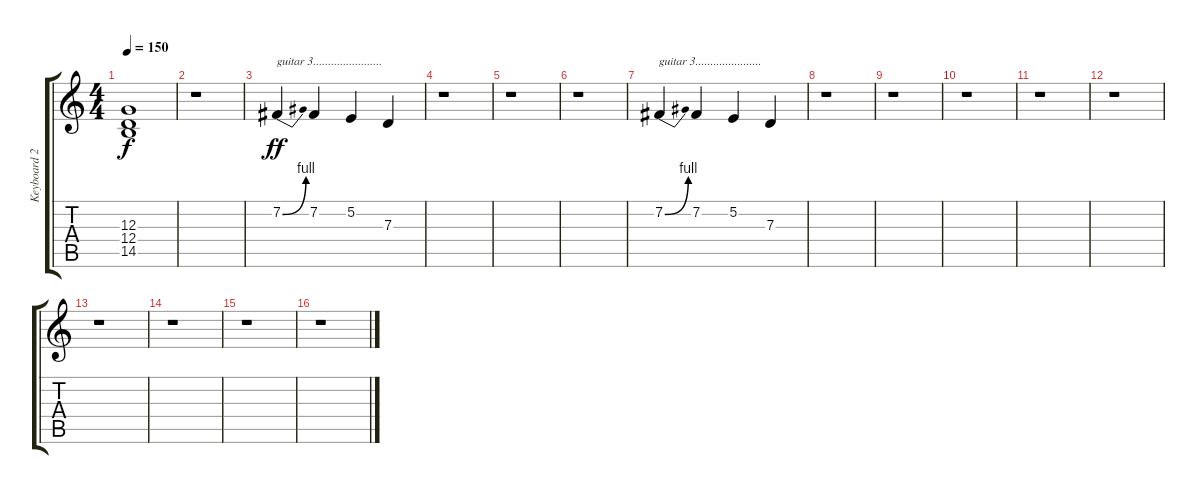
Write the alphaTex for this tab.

\track ("Keyboard 2 & guitar 3" "Keyboard 2") {instrument brasssection}
\staff {score tabs}
\tuning (E4 B3 G3 D3 A2 E2) {hide}
\ts (4 4)
\tempo 150
\clef g2
\ks c
(12.3{t} 12.4{t} 14.5{t}).1{dy f} |
r.1{instrument overdrivenguitar} |
7.2{be (bend 0 0 60 4)}.4{txt "guitar 3......................." dy ff} 7.2.4 5.2.4 7.3.4 |
r.1 |
r.1 |
r.1 |
7.2{be (bend 0 0 60 4)}.4{txt "guitar 3......................"} 7.2.4 5.2.4 7.3.4 |
r.1 |
r.1 |
r.1 |
r.1 |
r.1 |
r.1 |
r.1 |
r.1 |
r.1
